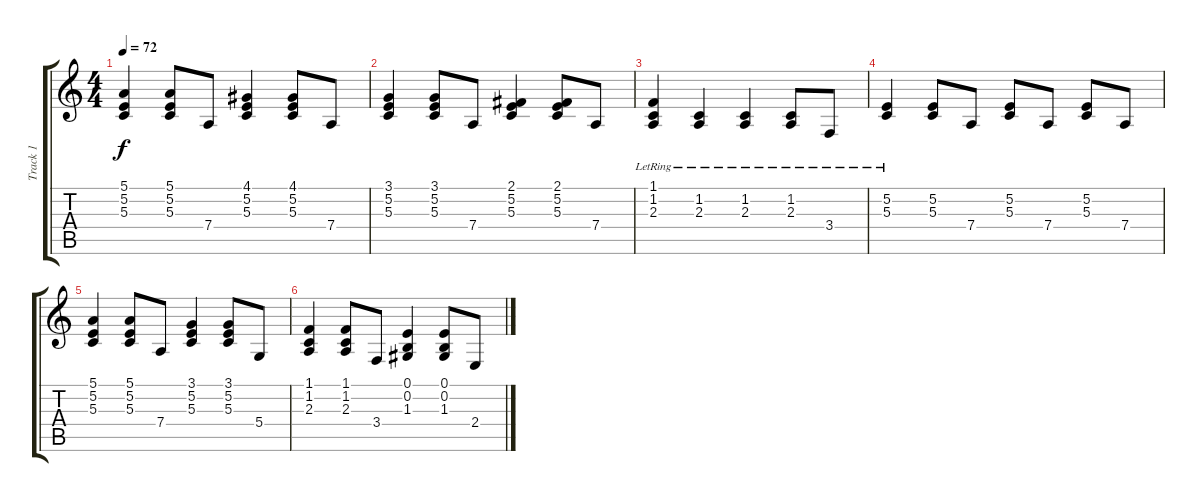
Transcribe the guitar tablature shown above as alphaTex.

\track ("Track 1" "Track 1") {instrument brightacousticpiano}
\staff {score tabs}
\tuning (E4 B3 G3 D3 A2 E2) {hide}
\ts (4 4)
\tempo 72
\clef g2
\ks c
(5.1 5.2 5.3).4{dy f} (5.1 5.2 5.3).8 7.4.8 (4.1 5.2 5.3).4 (4.1 5.2 5.3).8 7.4.8 |
(3.1 5.2 5.3).4 (3.1 5.2 5.3).8 7.4.8 (2.1 5.2 5.3).4 (2.1 5.2 5.3).8 7.4.8 |
(1.1{lr} 1.2{lr} 2.3{lr}).4 (1.2{lr} 2.3{lr}).4 (1.2{lr} 2.3{lr}).4 (1.2{lr} 2.3{lr}).8 3.4{lr}.8 |
(5.2{lr} 5.3{lr}).4 (5.2 5.3).8 7.4.8 (5.2 5.3).8 7.4.8 (5.2 5.3).8 7.4.8 |
(5.1 5.2 5.3).4 (5.1 5.2 5.3).8 7.4.8 (3.1 5.2 5.3).4 (3.1 5.2 5.3).8 5.4.8 |
(1.1 1.2 2.3).4 (1.1 1.2 2.3).8 3.4.8 (0.1 0.2 1.3).4 (0.1 0.2 1.3).8 2.4.8
